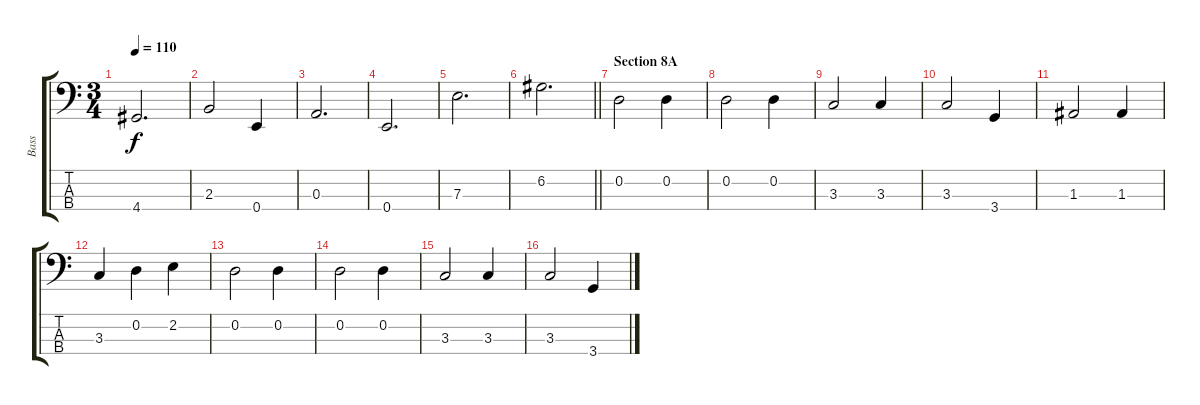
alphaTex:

\track ("Bass" "Bass") {instrument electricbasspick}
\staff {score tabs}
\tuning (G2 D2 A1 E1) {hide}
\ts (3 4)
\tempo 110
\clef f4
\ks c
4.4.2{d dy f} |
2.3.2 0.4.4 |
0.3.2{d} |
0.4.2{d} |
7.3.2{d} |
\barLineRight lightlight
6.2.2{d} |
\section ("" "Section 8A")
0.2.2 0.2.4 |
0.2.2 0.2.4 |
3.3.2 3.3.4 |
3.3.2 3.4.4 |
1.3.2 1.3.4 |
3.3.4 0.2.4 2.2.4 |
0.2.2 0.2.4 |
0.2.2 0.2.4 |
3.3.2 3.3.4 |
3.3.2 3.4.4
